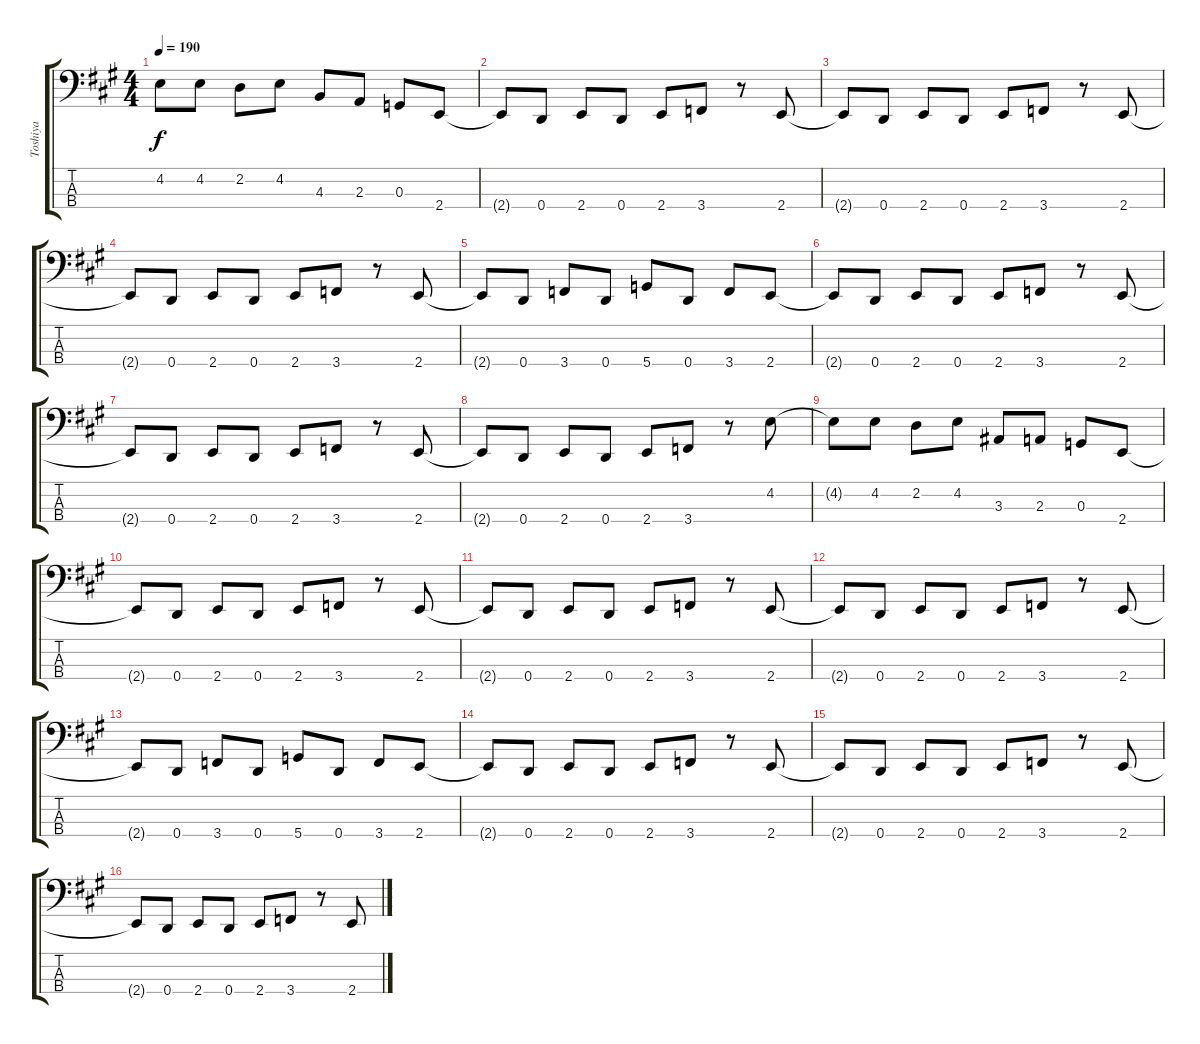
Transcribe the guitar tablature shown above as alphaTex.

\track ("Toshiya" "Toshiya") {instrument electricbasspick}
\staff {score tabs}
\tuning (F2 C2 G1 D1) {hide}
\ts (4 4)
\tempo 190
\clef f4
\ks a
4.2{t}.8{dy f} 4.2.8 2.2.8 4.2.8 4.3.8 2.3.8 0.3.8 2.4.8 |
2.4{t}.8 0.4.8 2.4.8 0.4.8 2.4.8 3.4.8 r.8 2.4.8 |
2.4{t}.8 0.4.8 2.4.8 0.4.8 2.4.8 3.4.8 r.8 2.4.8 |
2.4{t}.8 0.4.8 2.4.8 0.4.8 2.4.8 3.4.8 r.8 2.4.8 |
2.4{t}.8 0.4.8 3.4.8 0.4.8 5.4.8 0.4.8 3.4.8 2.4.8 |
2.4{t}.8 0.4.8 2.4.8 0.4.8 2.4.8 3.4.8 r.8 2.4.8 |
2.4{t}.8 0.4.8 2.4.8 0.4.8 2.4.8 3.4.8 r.8 2.4.8 |
2.4{t}.8 0.4.8 2.4.8 0.4.8 2.4.8 3.4.8 r.8 4.2.8 |
4.2{t}.8 4.2.8 2.2.8 4.2.8 3.3.8 2.3.8 0.3.8 2.4.8 |
2.4{t}.8 0.4.8 2.4.8 0.4.8 2.4.8 3.4.8 r.8 2.4.8 |
2.4{t}.8 0.4.8 2.4.8 0.4.8 2.4.8 3.4.8 r.8 2.4.8 |
2.4{t}.8 0.4.8 2.4.8 0.4.8 2.4.8 3.4.8 r.8 2.4.8 |
2.4{t}.8 0.4.8 3.4.8 0.4.8 5.4.8 0.4.8 3.4.8 2.4.8 |
2.4{t}.8 0.4.8 2.4.8 0.4.8 2.4.8 3.4.8 r.8 2.4.8 |
2.4{t}.8 0.4.8 2.4.8 0.4.8 2.4.8 3.4.8 r.8 2.4.8 |
2.4{t}.8 0.4.8 2.4.8 0.4.8 2.4.8 3.4.8 r.8 2.4.8
